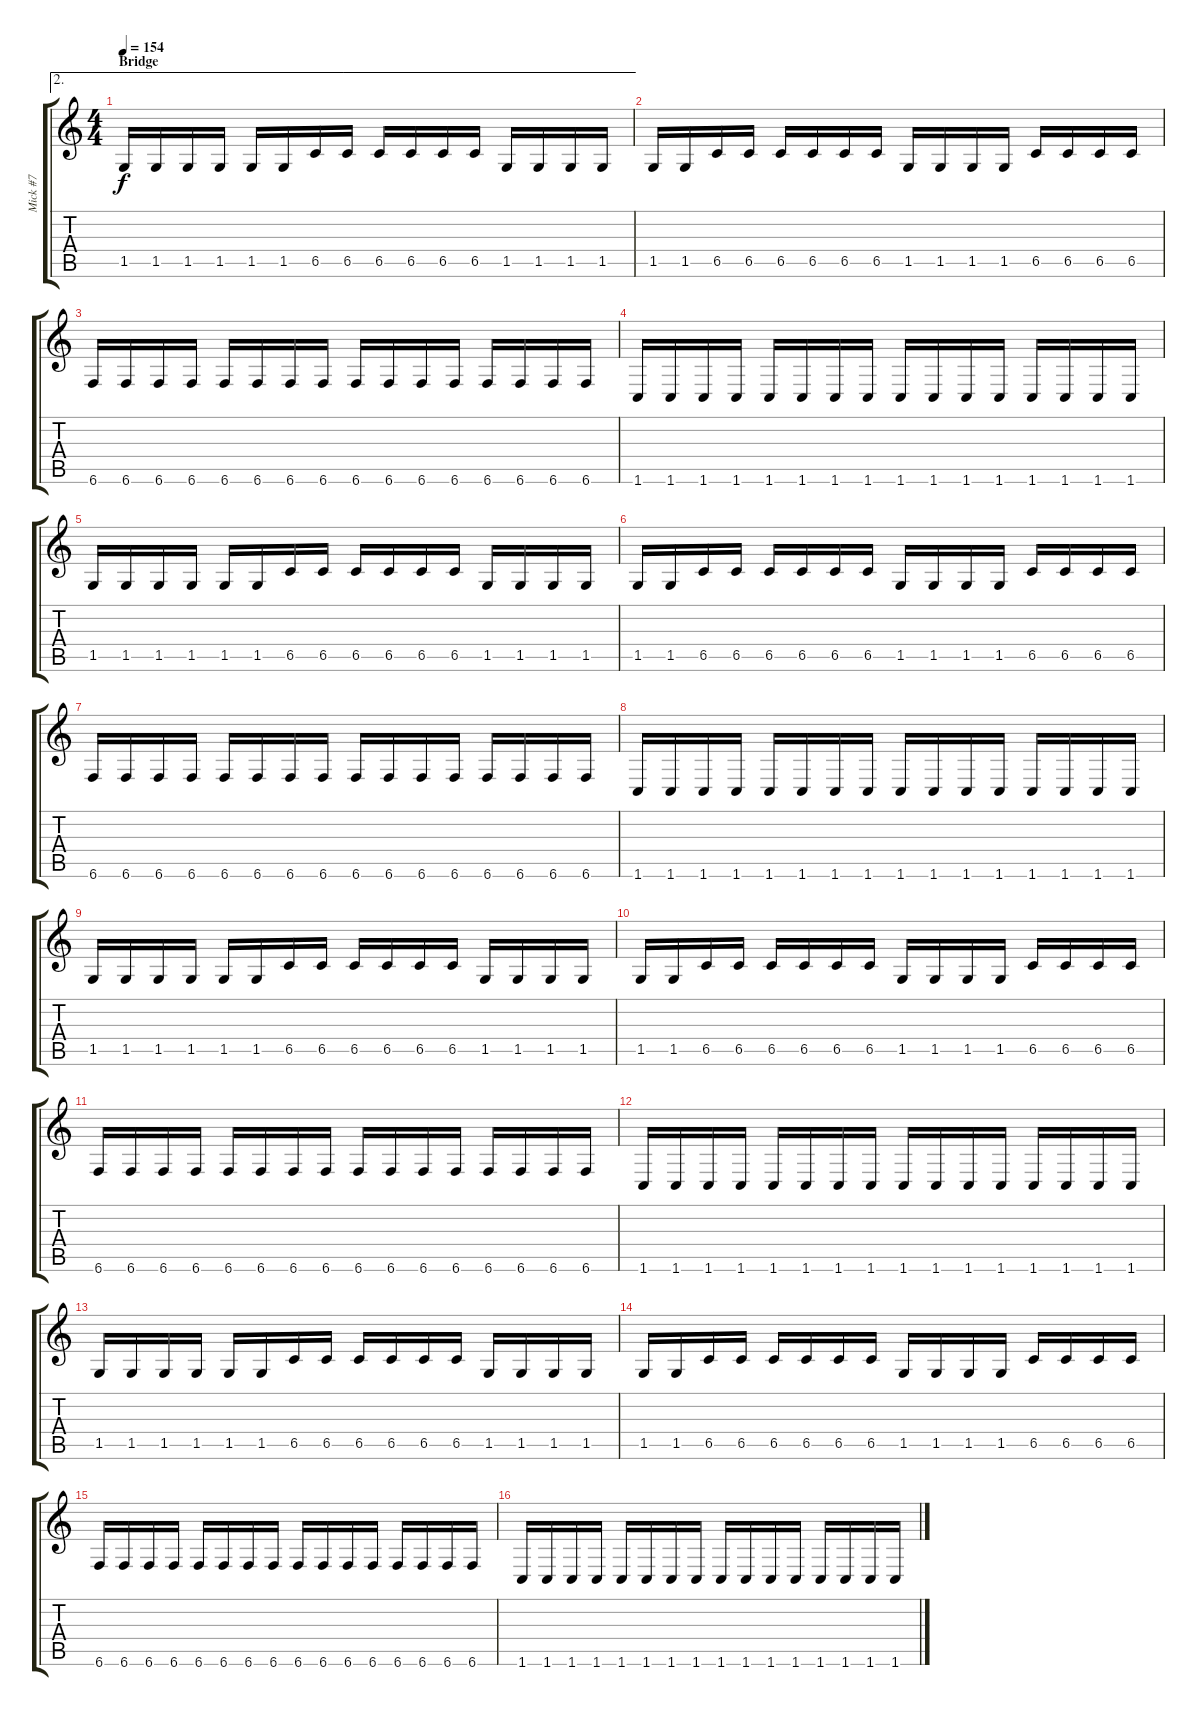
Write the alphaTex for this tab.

\track ("Mick #7" "Mick #7") {instrument distortionguitar}
\staff {score tabs}
\tuning (Db4 Ab3 E3 B2 Gb2 B1) {hide}
\ae 2
\ts (4 4)
\section ("" "Bridge")
\tempo 154
\clef g2
\ks c
1.5.16{dy f} 1.5.16 1.5.16 1.5.16 1.5.16 1.5.16 6.5.16 6.5.16 6.5.16 6.5.16 6.5.16 6.5.16 1.5.16 1.5.16 1.5.16 1.5.16 |
1.5.16 1.5.16 6.5.16 6.5.16 6.5.16 6.5.16 6.5.16 6.5.16 1.5.16 1.5.16 1.5.16 1.5.16 6.5.16 6.5.16 6.5.16 6.5.16 |
6.6.16 6.6.16 6.6.16 6.6.16 6.6.16 6.6.16 6.6.16 6.6.16 6.6.16 6.6.16 6.6.16 6.6.16 6.6.16 6.6.16 6.6.16 6.6.16 |
1.6.16 1.6.16 1.6.16 1.6.16 1.6.16 1.6.16 1.6.16 1.6.16 1.6.16 1.6.16 1.6.16 1.6.16 1.6.16 1.6.16 1.6.16 1.6.16 |
1.5.16 1.5.16 1.5.16 1.5.16 1.5.16 1.5.16 6.5.16 6.5.16 6.5.16 6.5.16 6.5.16 6.5.16 1.5.16 1.5.16 1.5.16 1.5.16 |
1.5.16 1.5.16 6.5.16 6.5.16 6.5.16 6.5.16 6.5.16 6.5.16 1.5.16 1.5.16 1.5.16 1.5.16 6.5.16 6.5.16 6.5.16 6.5.16 |
6.6.16 6.6.16 6.6.16 6.6.16 6.6.16 6.6.16 6.6.16 6.6.16 6.6.16 6.6.16 6.6.16 6.6.16 6.6.16 6.6.16 6.6.16 6.6.16 |
1.6.16 1.6.16 1.6.16 1.6.16 1.6.16 1.6.16 1.6.16 1.6.16 1.6.16 1.6.16 1.6.16 1.6.16 1.6.16 1.6.16 1.6.16 1.6.16 |
1.5.16 1.5.16 1.5.16 1.5.16 1.5.16 1.5.16 6.5.16 6.5.16 6.5.16 6.5.16 6.5.16 6.5.16 1.5.16 1.5.16 1.5.16 1.5.16 |
1.5.16 1.5.16 6.5.16 6.5.16 6.5.16 6.5.16 6.5.16 6.5.16 1.5.16 1.5.16 1.5.16 1.5.16 6.5.16 6.5.16 6.5.16 6.5.16 |
6.6.16 6.6.16 6.6.16 6.6.16 6.6.16 6.6.16 6.6.16 6.6.16 6.6.16 6.6.16 6.6.16 6.6.16 6.6.16 6.6.16 6.6.16 6.6.16 |
1.6.16 1.6.16 1.6.16 1.6.16 1.6.16 1.6.16 1.6.16 1.6.16 1.6.16 1.6.16 1.6.16 1.6.16 1.6.16 1.6.16 1.6.16 1.6.16 |
1.5.16 1.5.16 1.5.16 1.5.16 1.5.16 1.5.16 6.5.16 6.5.16 6.5.16 6.5.16 6.5.16 6.5.16 1.5.16 1.5.16 1.5.16 1.5.16 |
1.5.16 1.5.16 6.5.16 6.5.16 6.5.16 6.5.16 6.5.16 6.5.16 1.5.16 1.5.16 1.5.16 1.5.16 6.5.16 6.5.16 6.5.16 6.5.16 |
6.6.16 6.6.16 6.6.16 6.6.16 6.6.16 6.6.16 6.6.16 6.6.16 6.6.16 6.6.16 6.6.16 6.6.16 6.6.16 6.6.16 6.6.16 6.6.16 |
1.6.16 1.6.16 1.6.16 1.6.16 1.6.16 1.6.16 1.6.16 1.6.16 1.6.16 1.6.16 1.6.16 1.6.16 1.6.16 1.6.16 1.6.16 1.6.16
